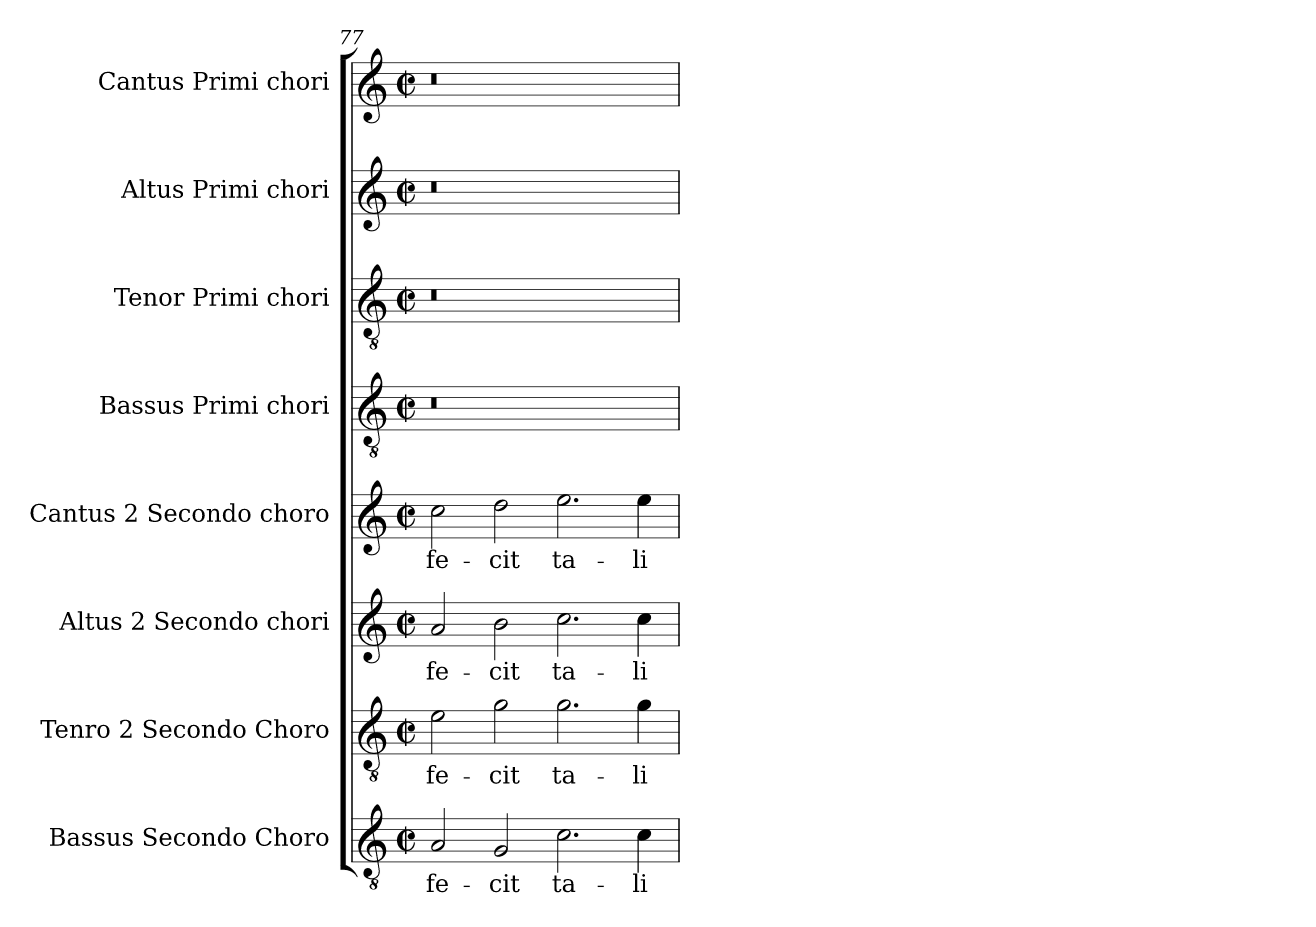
**kern	**text	**kern	**text	**kern	**text	**kern	**text	**kern	**kern	**kern	**kern
*part8	*part8	*part7	*part7	*part6	*part6	*part5	*part5	*part4	*part3	*part2	*part1
*staff8	*staff8	*staff7	*staff7	*staff6	*staff6	*staff5	*staff5	*staff4	*staff3	*staff2	*staff1
*I"Bassus  Secondo Choro	*	*I"Tenro 2  Secondo Choro	*	*I"Altus 2  Secondo chori	*	*I"Cantus 2  Secondo choro	*	*I"Bassus  Primi chori	*I"Tenor  Primi chori	*I"Altus  Primi chori	*I"Cantus  Primi chori
*I'Ch	*	*I'Ch	*	*I'Ch	*	*I'Ch	*	*I'Ch	*I'Ch	*I'Ch	*I'Ch
*clefGv2	*	*clefGv2	*	*clefG2	*	*clefG2	*	*clefGv2	*clefGv2	*clefG2	*clefG2
*M2/2	*	*M2/2	*	*M2/2	*	*M2/2	*	*M2/2	*M2/2	*M2/2	*M2/2
*met(c|)	*	*met(c|)	*	*met(c|)	*	*met(c|)	*	*met(c|)	*met(c|)	*met(c|)	*met(c|)
=77	=77	=77	=77	=77	=77	=77	=77	=77	=77	=77	=77
!	!LO:LY:b:cj	!	!LO:LY:b:cj	!	!LO:LY:b:cj	!	!LO:LY:b:cj	!	!	!	!
2A/	fe-	2e\	fe-	2a/	fe-	2cc\	fe-	0r	0r	0r	0r
!	!LO:LY:b:cj	!	!LO:LY:b:cj	!	!LO:LY:b:cj	!	!LO:LY:b:cj	!	!	!	!
2G/	-cit	2g\	-cit	2b\	-cit	2dd\	-cit	.	.	.	.
!	!LO:LY:b:cj	!	!LO:LY:b:cj	!	!LO:LY:b:cj	!	!LO:LY:b:cj	!	!	!	!
2.c\	ta-	2.g\	ta-	2.cc\	ta-	2.ee\	ta-	.	.	.	.
!	!LO:LY:b:cj	!	!LO:LY:b:cj	!	!LO:LY:b:cj	!	!LO:LY:b:cj	!	!	!	!
4c\	-li-	4g\	-li-	4cc\	-li-	4ee\	-li-	.	.	.	.
=	=	=	=	=	=	=	=	=	=	=	=
*-	*-	*-	*-	*-	*-	*-	*-	*-	*-	*-	*-
